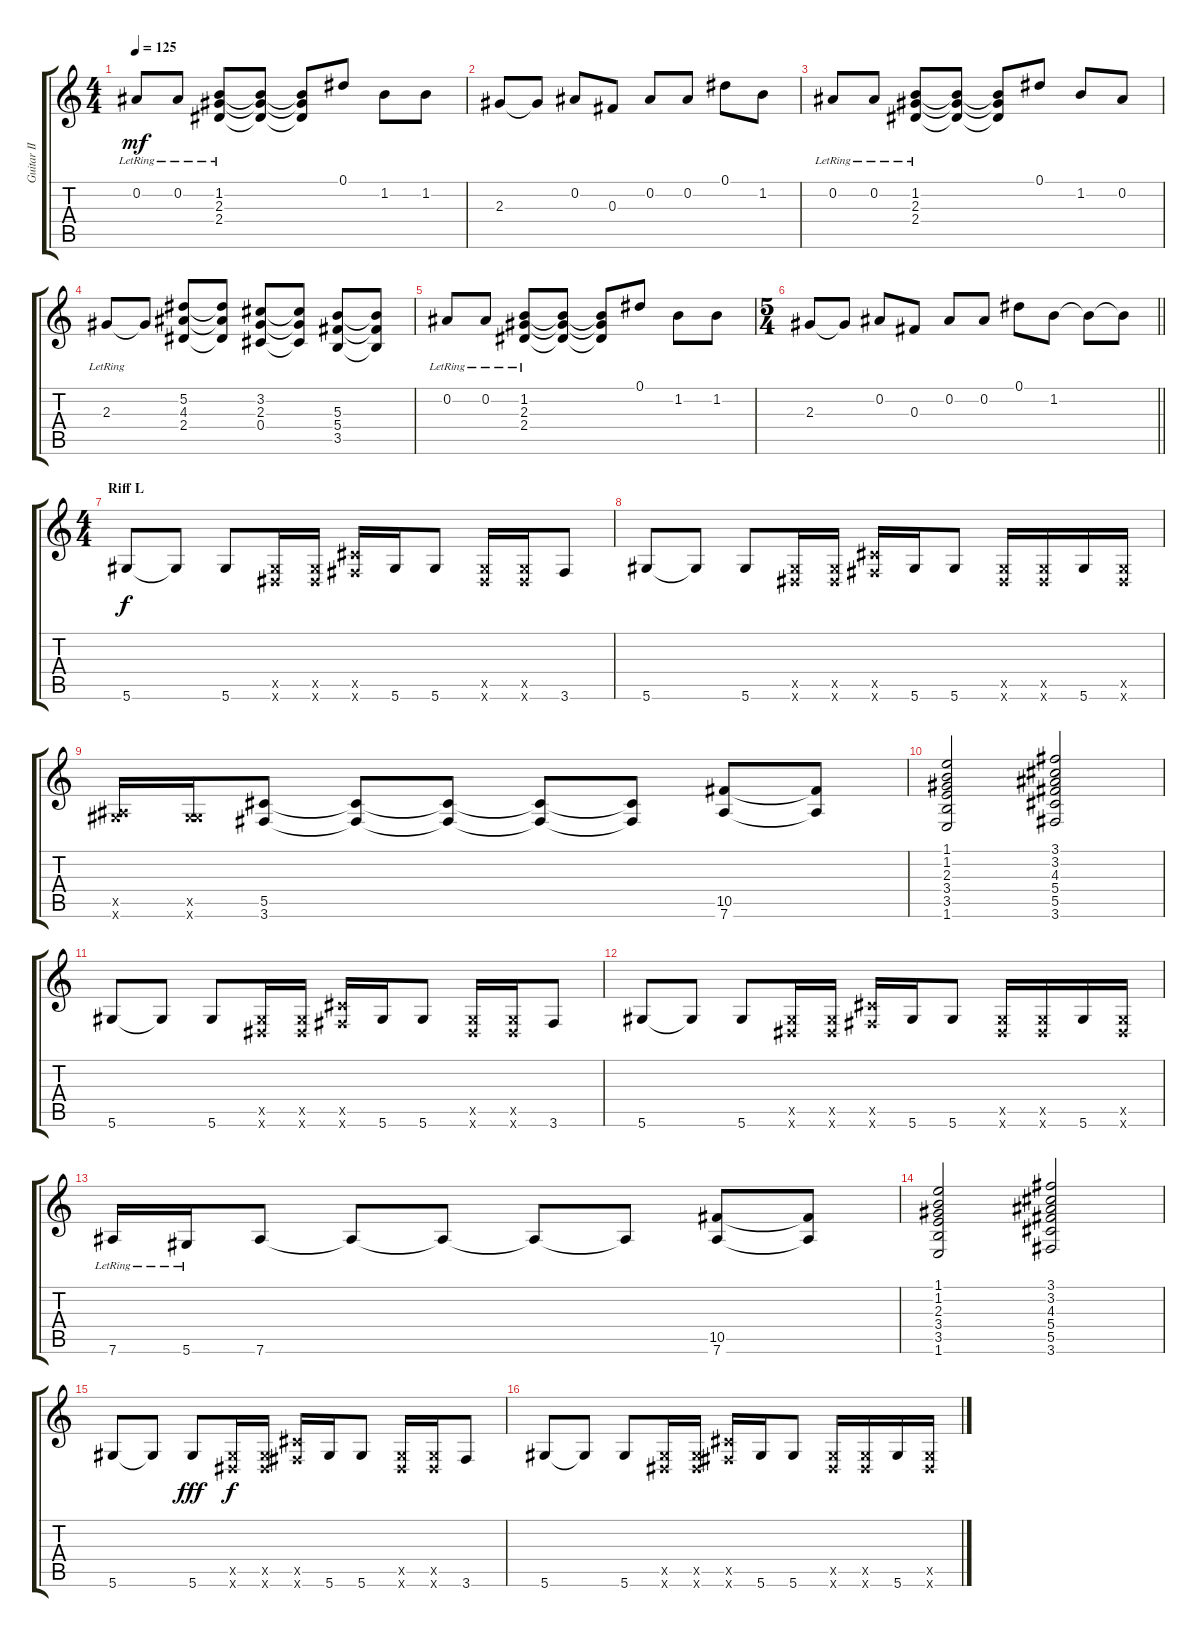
\track ("Guitar II" "Guitar II") {instrument distortionguitar}
\staff {score tabs}
\tuning (Eb4 Bb3 Gb3 Db3 Ab2 Eb2) {hide}
\ts (4 4)
\tempo 125
\clef g2
\ks c
0.2{lr}.8{dy mf} 0.2{lr}.8 (1.2 2.3{lr} 2.4).8 (1.2{t} 2.3{t} 2.4{t}).8 (1.2{t} 2.3{t} 2.4{t}).8 0.1.8 1.2.8 1.2.8 |
2.3.8 2.3{t}.8 0.2.8 0.3.8 0.2.8 0.2.8 0.1.8 1.2.8 |
0.2{lr}.8 0.2{lr}.8 (1.2 2.3{lr} 2.4).8 (1.2{t} 2.3{t} 2.4{t}).8 (1.2{t} 2.3{t} 2.4{t}).8 0.1.8 1.2.8 0.2.8 |
2.3{lr}.8 2.3{t}.8 (5.2 4.3 2.4).8 (5.2{t} 4.3{t} 2.4{t}).8 (3.2 2.3 0.4).8 (3.2{t} 2.3{t} 0.4{t}).8 (5.3 5.4 3.5).8 (5.3{t} 5.4{t} 3.5{t}).8 |
0.2{lr}.8 0.2{lr}.8 (1.2 2.3{lr} 2.4).8 (1.2{t} 2.3{t} 2.4{t}).8 (1.2{t} 2.3{t} 2.4{t}).8 0.1.8 1.2.8 1.2.8 |
\ts (5 4)
\barLineRight lightlight
2.3.8 2.3{t}.8 0.2.8 0.3.8 0.2.8 0.2.8 0.1.8 1.2.8 1.2{t}.8 1.2{t}.8 |
\ts (4 4)
\section ("" "Riff L")
5.6.8{dy f volume 12 instrument distortionguitar} 5.6{t}.8 5.6.8 (0.5{x} 0.6{x}).16 (0.5{x} 0.6{x}).16 (5.5{x} 3.6{x}).16 5.6.16 5.6.8 (0.5{x} 0.6{x}).16 (0.5{x} 0.6{x}).16 3.6.8 |
5.6.8 5.6{t}.8 5.6.8 (0.5{x} 0.6{x}).16 (0.5{x} 0.6{x}).16 (5.5{x} 3.6{x}).16 5.6.16 5.6.8 (0.5{x} 0.6{x}).16 (0.5{x} 0.6{x}).16 5.6.16 (0.5{x} 0.6{x}).16 |
(0.5{x} 7.6{x}).16 (0.5{x} 5.6{x}).16 (5.5 3.6).8 (5.5{t} 3.6{t}).8 (5.5{t} 3.6{t}).8 (5.5{t} 3.6{t}).8 (5.5{t} 3.6{t}).8 (10.5 7.6).8 (10.5{t} 7.6{t}).8 |
(1.1 1.2 2.3 3.4 3.5 1.6).2 (3.1 3.2 4.3 5.4 5.5 3.6).2 |
5.6.8 5.6{t}.8 5.6.8 (0.5{x} 0.6{x}).16 (0.5{x} 0.6{x}).16 (5.5{x} 3.6{x}).16 5.6.16 5.6.8 (0.5{x} 0.6{x}).16 (0.5{x} 0.6{x}).16 3.6.8 |
5.6.8 5.6{t}.8 5.6.8 (0.5{x} 0.6{x}).16 (0.5{x} 0.6{x}).16 (5.5{x} 3.6{x}).16 5.6.16 5.6.8 (0.5{x} 0.6{x}).16 (0.5{x} 0.6{x}).16 5.6.16 (0.5{x} 0.6{x}).16 |
7.6{lr}.16 5.6{lr}.16 7.6.8 7.6{t}.8 7.6{t}.8 7.6{t}.8 7.6{t}.8 (10.5 7.6).8 (10.5{t} 7.6{t}).8 |
(1.1 1.2 2.3 3.4 3.5 1.6).2 (3.1 3.2 4.3 5.4 5.5 3.6).2 |
5.6.8 5.6{t}.8 5.6.8{dy fff} (0.5{x} 0.6{x}).16{dy f} (0.5{x} 0.6{x}).16 (5.5{x} 3.6{x}).16 5.6.16 5.6.8 (0.5{x} 0.6{x}).16 (0.5{x} 0.6{x}).16 3.6.8 |
5.6.8 5.6{t}.8 5.6.8 (0.5{x} 0.6{x}).16 (0.5{x} 0.6{x}).16 (5.5{x} 3.6{x}).16 5.6.16 5.6.8 (0.5{x} 0.6{x}).16 (0.5{x} 0.6{x}).16 5.6.16 (0.5{x} 0.6{x}).16
